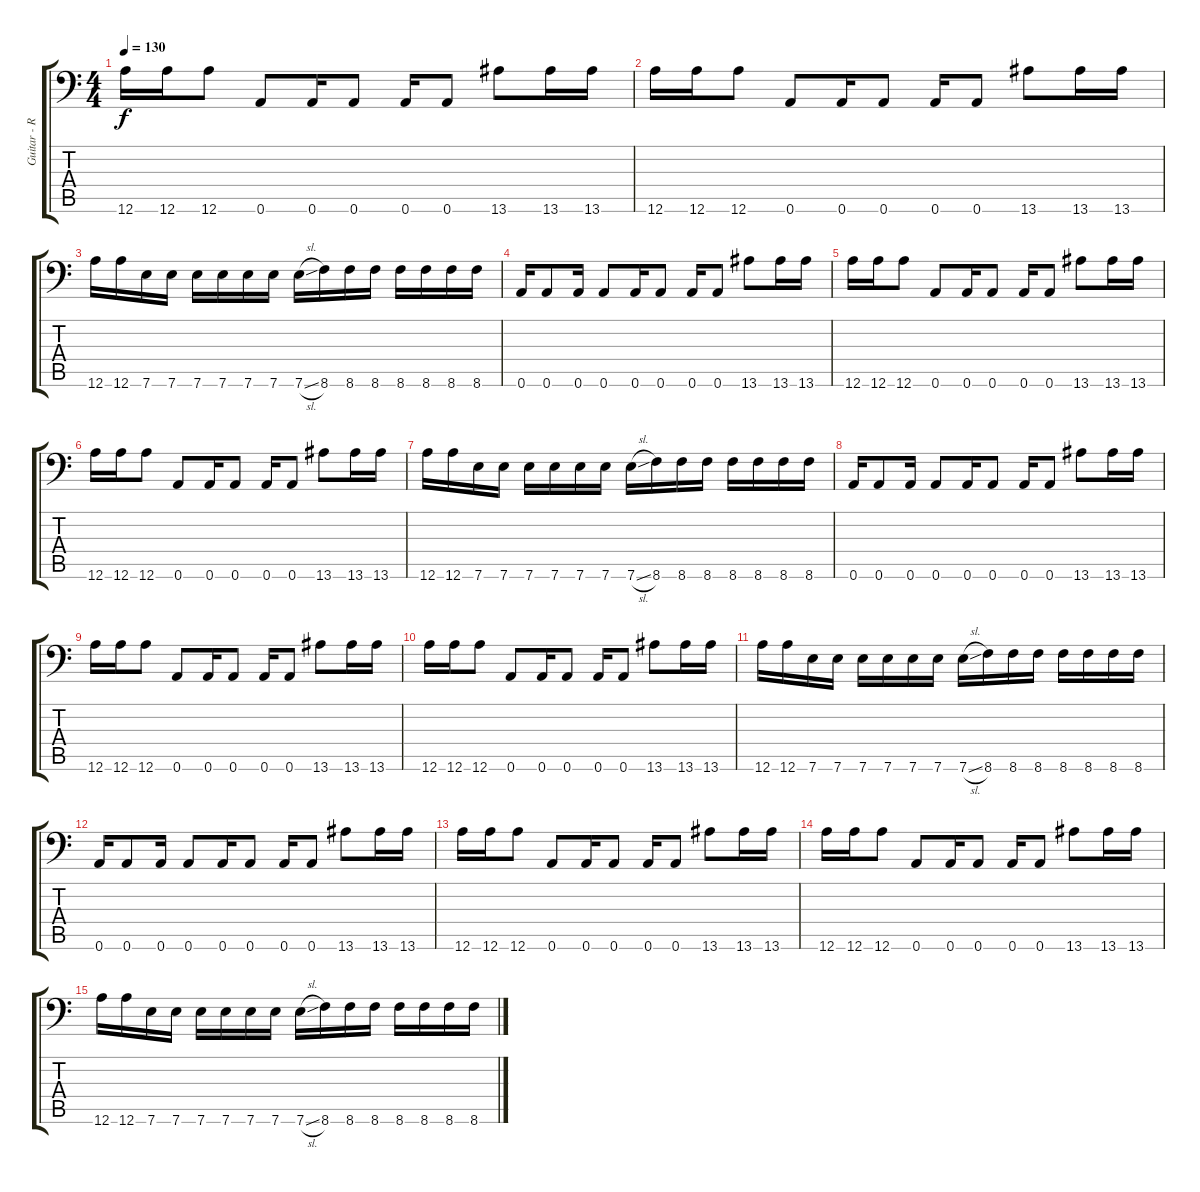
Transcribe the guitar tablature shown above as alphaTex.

\track ("Guitar - Right" "Guitar - R") {instrument distortionguitar}
\staff {score tabs}
\tuning (B3 Gb3 D3 A2 E2 A1) {hide}
\ts (4 4)
\tempo 130
\clef f4
\ks c
12.6.16{dy f} 12.6.16 12.6.8 0.6.8 0.6.16 0.6.8 0.6.16 0.6.8 13.6.8 13.6.16 13.6.16 |
12.6.16 12.6.16 12.6.8 0.6.8 0.6.16 0.6.8 0.6.16 0.6.8 13.6.8 13.6.16 13.6.16 |
12.6.16 12.6.16 7.6.16 7.6.16 7.6.16 7.6.16 7.6.16 7.6.16 7.6{sl}.16 8.6.16 8.6.16 8.6.16 8.6.16 8.6.16 8.6.16 8.6.16 |
0.6.16 0.6.8 0.6.16 0.6.8 0.6.16 0.6.8 0.6.16 0.6.8 13.6.8 13.6.16 13.6.16 |
12.6.16 12.6.16 12.6.8 0.6.8 0.6.16 0.6.8 0.6.16 0.6.8 13.6.8 13.6.16 13.6.16 |
12.6.16 12.6.16 12.6.8 0.6.8 0.6.16 0.6.8 0.6.16 0.6.8 13.6.8 13.6.16 13.6.16 |
12.6.16 12.6.16 7.6.16 7.6.16 7.6.16 7.6.16 7.6.16 7.6.16 7.6{sl}.16 8.6.16 8.6.16 8.6.16 8.6.16 8.6.16 8.6.16 8.6.16 |
0.6.16 0.6.8 0.6.16 0.6.8 0.6.16 0.6.8 0.6.16 0.6.8 13.6.8 13.6.16 13.6.16 |
12.6.16 12.6.16 12.6.8 0.6.8 0.6.16 0.6.8 0.6.16 0.6.8 13.6.8 13.6.16 13.6.16 |
12.6.16 12.6.16 12.6.8 0.6.8 0.6.16 0.6.8 0.6.16 0.6.8 13.6.8 13.6.16 13.6.16 |
12.6.16 12.6.16 7.6.16 7.6.16 7.6.16 7.6.16 7.6.16 7.6.16 7.6{sl}.16 8.6.16 8.6.16 8.6.16 8.6.16 8.6.16 8.6.16 8.6.16 |
0.6.16 0.6.8 0.6.16 0.6.8 0.6.16 0.6.8 0.6.16 0.6.8 13.6.8 13.6.16 13.6.16 |
12.6.16 12.6.16 12.6.8 0.6.8 0.6.16 0.6.8 0.6.16 0.6.8 13.6.8 13.6.16 13.6.16 |
12.6.16 12.6.16 12.6.8 0.6.8 0.6.16 0.6.8 0.6.16 0.6.8 13.6.8 13.6.16 13.6.16 |
12.6.16 12.6.16 7.6.16 7.6.16 7.6.16 7.6.16 7.6.16 7.6.16 7.6{sl}.16 8.6.16 8.6.16 8.6.16 8.6.16 8.6.16 8.6.16 8.6.16
